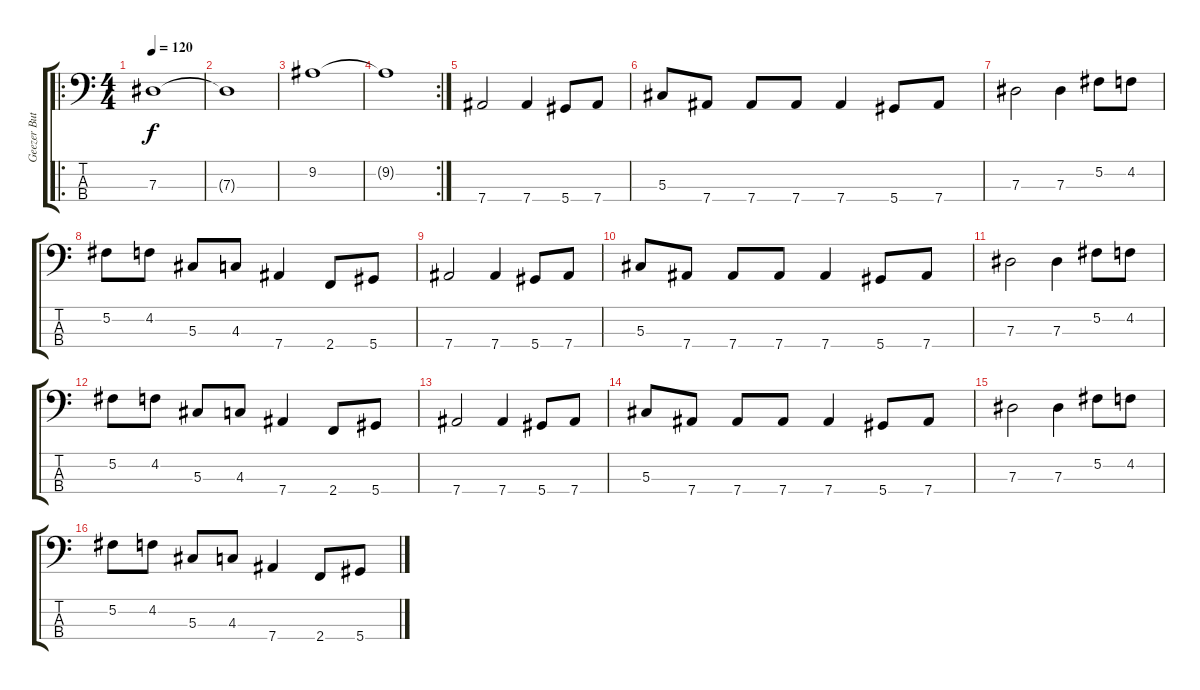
\track ("Geezer Butler" "Geezer But") {instrument electricbassfinger}
\staff {score tabs}
\tuning (Gb2 Db2 Ab1 Eb1) {hide}
\ro
\ts (4 4)
\tempo 120
\clef f4
\ks c
7.3.1{dy f} |
7.3{t}.1 |
9.2.1 |
\rc 2
9.2{t}.1 |
7.4.2 7.4.4 5.4.8 7.4.8 |
5.3.8 7.4.8 7.4.8 7.4.8 7.4.4 5.4.8 7.4.8 |
7.3.2 7.3.4 5.2.8 4.2.8 |
5.2.8 4.2.8 5.3.8 4.3.8 7.4.4 2.4.8 5.4.8 |
7.4.2 7.4.4 5.4.8 7.4.8 |
5.3.8 7.4.8 7.4.8 7.4.8 7.4.4 5.4.8 7.4.8 |
7.3.2 7.3.4 5.2.8 4.2.8 |
5.2.8 4.2.8 5.3.8 4.3.8 7.4.4 2.4.8 5.4.8 |
7.4.2 7.4.4 5.4.8 7.4.8 |
5.3.8 7.4.8 7.4.8 7.4.8 7.4.4 5.4.8 7.4.8 |
7.3.2 7.3.4 5.2.8 4.2.8 |
5.2.8 4.2.8 5.3.8 4.3.8 7.4.4 2.4.8 5.4.8
